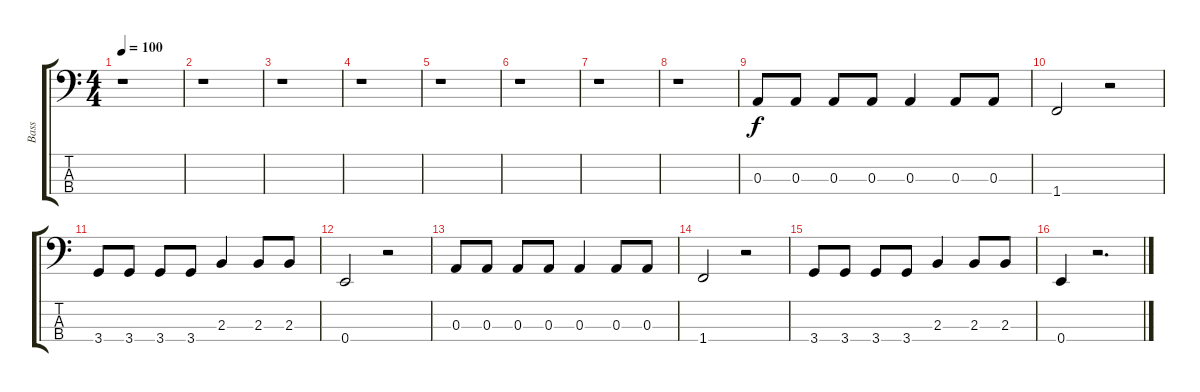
\track ("Bass" "Bass") {instrument electricbasspick}
\staff {score tabs}
\tuning (G2 D2 A1 E1) {hide}
\ts (4 4)
\tempo 100
\clef f4
\ks c
r.1{dy f instrument electricbasspick} |
r.1 |
r.1 |
r.1 |
r.1 |
r.1 |
r.1 |
r.1 |
0.3.8 0.3.8 0.3.8 0.3.8 0.3.4 0.3.8 0.3.8 |
1.4.2 r.2 |
3.4.8 3.4.8 3.4.8 3.4.8 2.3.4 2.3.8 2.3.8 |
0.4.2 r.2 |
0.3.8 0.3.8 0.3.8 0.3.8 0.3.4 0.3.8 0.3.8 |
1.4.2 r.2 |
3.4.8 3.4.8 3.4.8 3.4.8 2.3.4 2.3.8 2.3.8 |
0.4.4 r.2{d}
